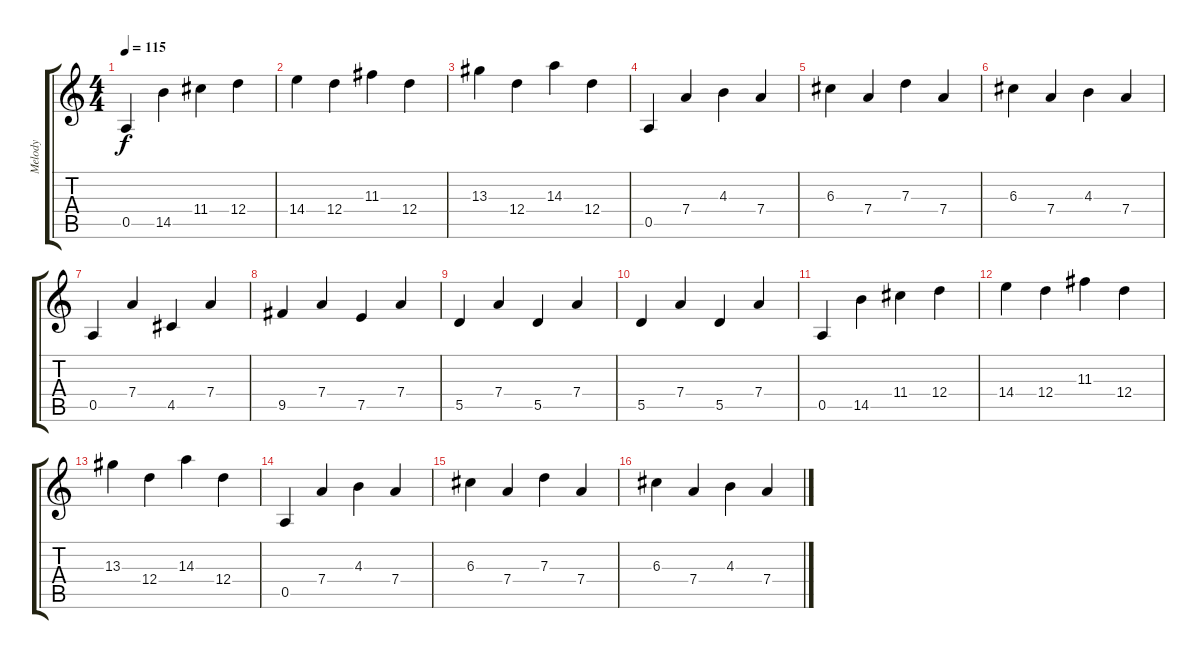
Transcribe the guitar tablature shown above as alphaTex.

\track ("Melody" "Melody") {instrument electricguitarjazz}
\staff {score tabs}
\tuning (E4 B3 G3 D3 A2 E2) {hide}
\ts (4 4)
\tempo 115
\clef g2
\ks c
0.5.4{dy f} 14.5.4 11.4.4 12.4.4 |
14.4.4 12.4.4 11.3.4 12.4.4 |
13.3.4 12.4.4 14.3.4 12.4.4 |
0.5.4 7.4.4 4.3.4 7.4.4 |
6.3.4 7.4.4 7.3.4 7.4.4 |
6.3.4 7.4.4 4.3.4 7.4.4 |
0.5.4 7.4.4 4.5.4 7.4.4 |
9.5.4 7.4.4 7.5.4 7.4.4 |
5.5.4 7.4.4 5.5.4 7.4.4 |
5.5.4 7.4.4 5.5.4 7.4.4 |
0.5.4 14.5.4 11.4.4 12.4.4 |
14.4.4 12.4.4 11.3.4 12.4.4 |
13.3.4 12.4.4 14.3.4 12.4.4 |
0.5.4 7.4.4 4.3.4 7.4.4 |
6.3.4 7.4.4 7.3.4 7.4.4 |
6.3.4 7.4.4 4.3.4 7.4.4
